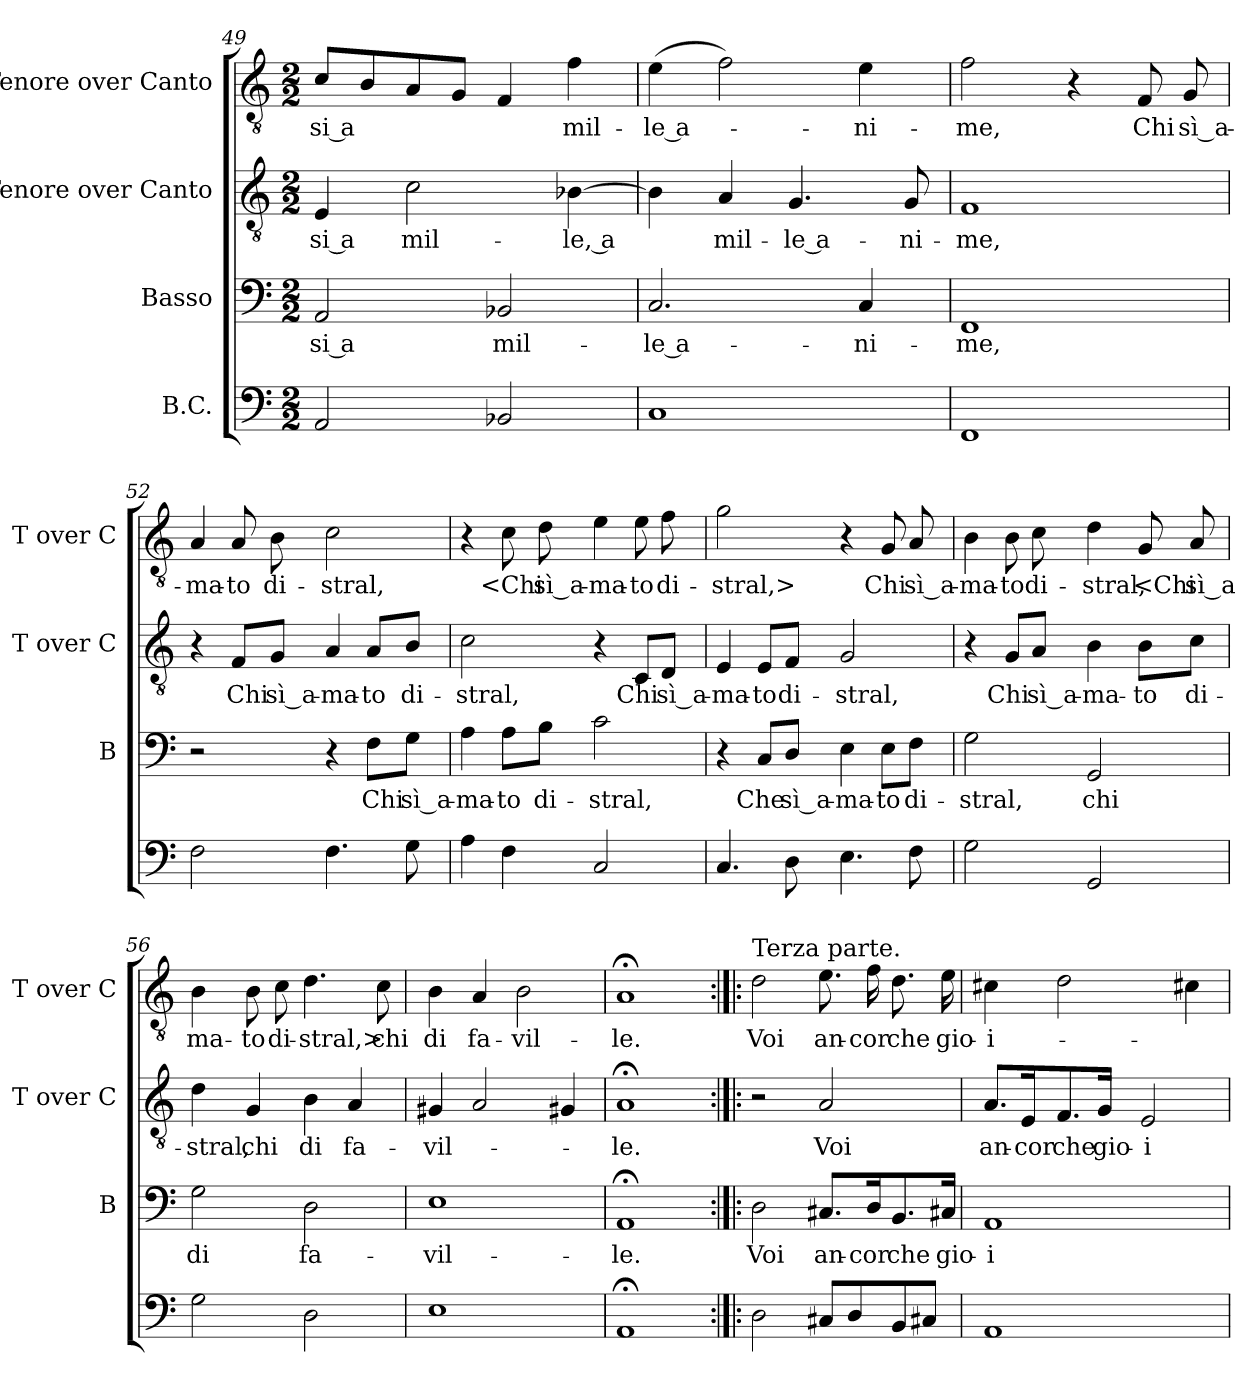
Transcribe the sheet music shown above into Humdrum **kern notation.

**kern	**kern	**text	**kern	**text	**kern	**text
*part4	*part3	*part3	*part2	*part2	*part1	*part1
*staff4	*staff3	*staff3	*staff2	*staff2	*staff1	*staff1
*I"B.C.	*I"Basso	*	*I"Tenore over Canto	*	*I"Tenore over Canto	*
*	*I'B	*	*I'T over C	*	*I'T over C	*
*clefF4	*clefF4	*	*clefGv2	*	*clefGv2	*
*k[]	*k[]	*	*k[]	*	*k[]	*
*C:	*C:	*	*C:	*	*C:	*
*M2/2	*M2/2	*	*M2/2	*	*M2/2	*
=49	=49	=49	=49	=49	=49	=49
2AA	2AA	-si a	4E	-si a	8cL	-si a
.	.	.	.	.	8B	.
.	.	.	2c	mil-	8A	.
.	.	.	.	.	8GJ	.
2BB-X	2BB-X	mil-	.	.	4F	.
.	.	.	[4B-X	-le, a	4f	mil-
=50	=50	=50	=50	=50	=50	=50
1C	2.C	-le a-	4B-]	.	(>4e	-le a-
.	.	.	4A	mil-	2f)	.
.	.	.	4.G	-le a-	.	.
.	4C	-ni-	.	.	4e	-ni-
.	.	.	8G	-ni-	.	.
=51	=51	=51	=51	=51	=51	=51
1FF	1FF	-me,	1F	-me,	2f	-me,
.	.	.	.	.	4r	.
.	.	.	.	.	8F	Chi
.	.	.	.	.	8G	sì a-
=52	=52	=52	=52	=52	=52	=52
2F	2r	.	4r	.	4A	-ma-
.	.	.	8F/L	Chi	8A	-to
.	.	.	8G/J	sì a-	8B	di-
4.F	4r	.	4A	-ma-	2c	-stral,
.	8F\L	Chi	8A/L	-to	.	.
8G	8G\J	sì a-	8B/J	di-	.	.
=53	=53	=53	=53	=53	=53	=53
4A	4A	-ma-	2c	-stral,	4r	.
4F	8A\L	-to	.	.	8c	<Chi
.	8B\J	di-	.	.	8d	sì a-
2C	2c	-stral,	4r	.	4e	-ma-
.	.	.	8C/L	Chi	8e	-to
.	.	.	8D/J	sì a-	8f	di-
=54	=54	=54	=54	=54	=54	=54
4.C	4r	.	4E	-ma-	2g	-stral,>
.	8C/L	Che	8E/L	-to	.	.
8D	8D/J	sì a-	8F/J	di-	.	.
4.E	4E	-ma-	2G	-stral,	4r	.
.	8E\L	-to	.	.	8G	Chi
8F	8F\J	di-	.	.	8A	sì a-
=55	=55	=55	=55	=55	=55	=55
2G	2G	-stral,	4r	.	4B	-ma-
.	.	.	8G/L	Chi	8B	-to
.	.	.	8A/J	sì a-	8c	di-
2GG	2GG	chi	4B	-ma-	4d	-stral,
.	.	.	8B\L	-to	8G	<Chi
.	.	.	8c\J	di-	8A	sì a
=56	=56	=56	=56	=56	=56	=56
2G	2G	di	4d	-stral,	4B	ma-
.	.	.	4G	chi	8B	-to
.	.	.	.	.	8c	di-
2D	2D	fa-	4B	di	4.d	-stral,>
.	.	.	4A	fa-	.	.
.	.	.	.	.	8c	chi
=57	=57	=57	=57	=57	=57	=57
1E	1E	-vil-	4G#X	-vil-	4B	di
.	.	.	2A	.	4A	fa-
.	.	.	.	.	2B	-vil-
.	.	.	4G#X	.	.	.
=58	=58	=58	=58	=58	=58	=58
1AA;<	1AA;<	-le.	1A;<	-le.	1A;<	-le.
=59:|!|:	=59:|!|:	=59:|!|:	=59:|!|:	=59:|!|:	=59:|!|:	=59:|!|:
!	!	!	!	!	!LO:TX:a:t=Terza parte.	!
2D	2D	Voi	2r	.	2d	Voi
8C#XL	8.C#X/L	an-	2A	Voi	8.e	an-
8D	.	.	.	.	.	.
.	16D/K	-cor	.	.	16f	-cor
8BB	8.BB/	che	.	.	8.d	che
8C#XJ	.	.	.	.	.	.
.	16C#X/Jk	gio-	.	.	16e	gio-
=60	=60	=60	=60	=60	=60	=60
1AA	1AA	-i-	8.A/L	an-	4c#X	-i-
.	.	.	16E/K	-cor	.	.
.	.	.	8.F/	che	2d	.
.	.	.	16G/Jk	gio-	.	.
.	.	.	2E	-i-	.	.
.	.	.	.	.	4c#X	.
=	=	=	=	=	=	=
*-	*-	*-	*-	*-	*-	*-
